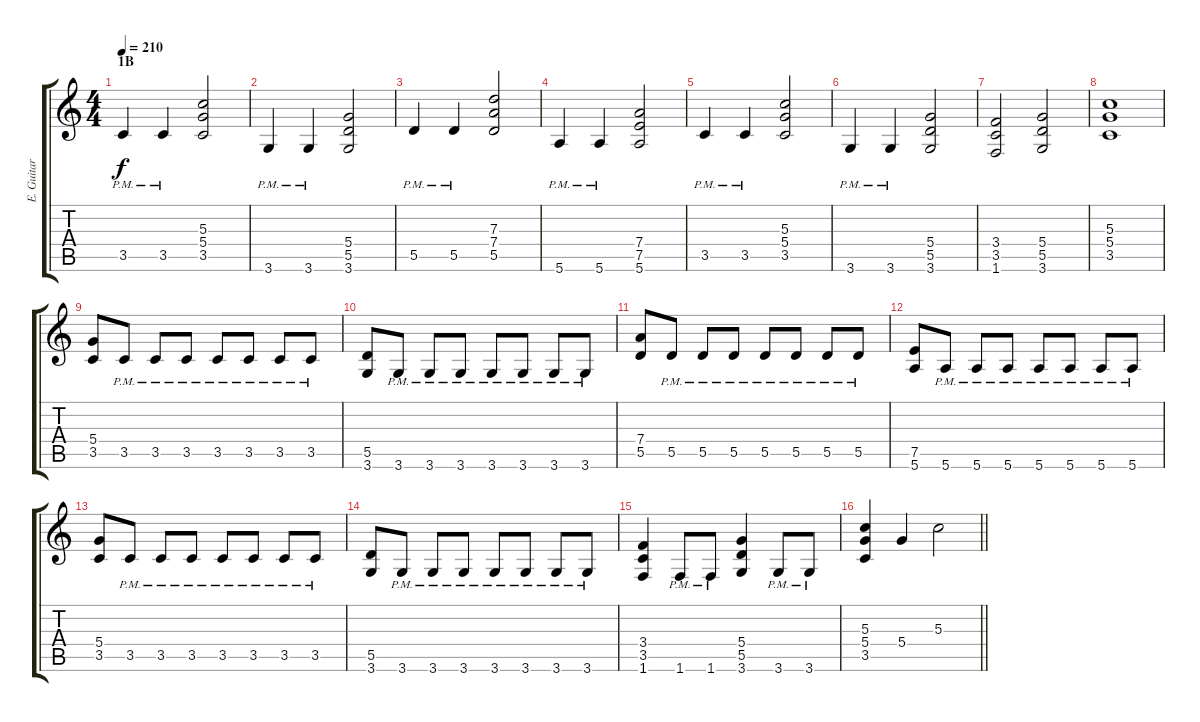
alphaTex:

\track ("E. Guitar II" "E. Guitar ") {instrument overdrivenguitar}
\staff {score tabs}
\tuning (E4 B3 G3 D3 A2 E2) {hide}
\ts (4 4)
\section ("" "1B")
\tempo 210
\clef g2
\ks c
3.5{pm}.4{dy f} 3.5{pm}.4 (5.3 5.4 3.5).2 |
3.6{pm}.4 3.6{pm}.4 (5.4 5.5 3.6).2 |
5.5{pm}.4 5.5{pm}.4 (7.3 7.4 5.5).2 |
5.6{pm}.4 5.6{pm}.4 (7.4 7.5 5.6).2 |
3.5{pm}.4 3.5{pm}.4 (5.3 5.4 3.5).2 |
3.6{pm}.4 3.6{pm}.4 (5.4 5.5 3.6).2 |
(3.4 3.5 1.6).2 (5.4 5.5 3.6).2 |
(5.3 5.4 3.5).1 |
(5.4 3.5).8 3.5{pm}.8 3.5{pm}.8 3.5{pm}.8 3.5{pm}.8 3.5{pm}.8 3.5{pm}.8 3.5{pm}.8 |
(5.5 3.6).8 3.6{pm}.8 3.6{pm}.8 3.6{pm}.8 3.6{pm}.8 3.6{pm}.8 3.6{pm}.8 3.6{pm}.8 |
(7.4 5.5).8 5.5{pm}.8 5.5{pm}.8 5.5{pm}.8 5.5{pm}.8 5.5{pm}.8 5.5{pm}.8 5.5{pm}.8 |
(7.5 5.6).8 5.6{pm}.8 5.6{pm}.8 5.6{pm}.8 5.6{pm}.8 5.6{pm}.8 5.6{pm}.8 5.6{pm}.8 |
(5.4 3.5).8 3.5{pm}.8 3.5{pm}.8 3.5{pm}.8 3.5{pm}.8 3.5{pm}.8 3.5{pm}.8 3.5{pm}.8 |
(5.5 3.6).8 3.6{pm}.8 3.6{pm}.8 3.6{pm}.8 3.6{pm}.8 3.6{pm}.8 3.6{pm}.8 3.6{pm}.8 |
(3.4 3.5 1.6).4 1.6{pm}.8 1.6{pm}.8 (5.4 5.5 3.6).4 3.6{pm}.8 3.6{pm}.8 |
\barLineRight lightlight
(5.3 5.4 3.5).4 5.4.4 5.3.2
